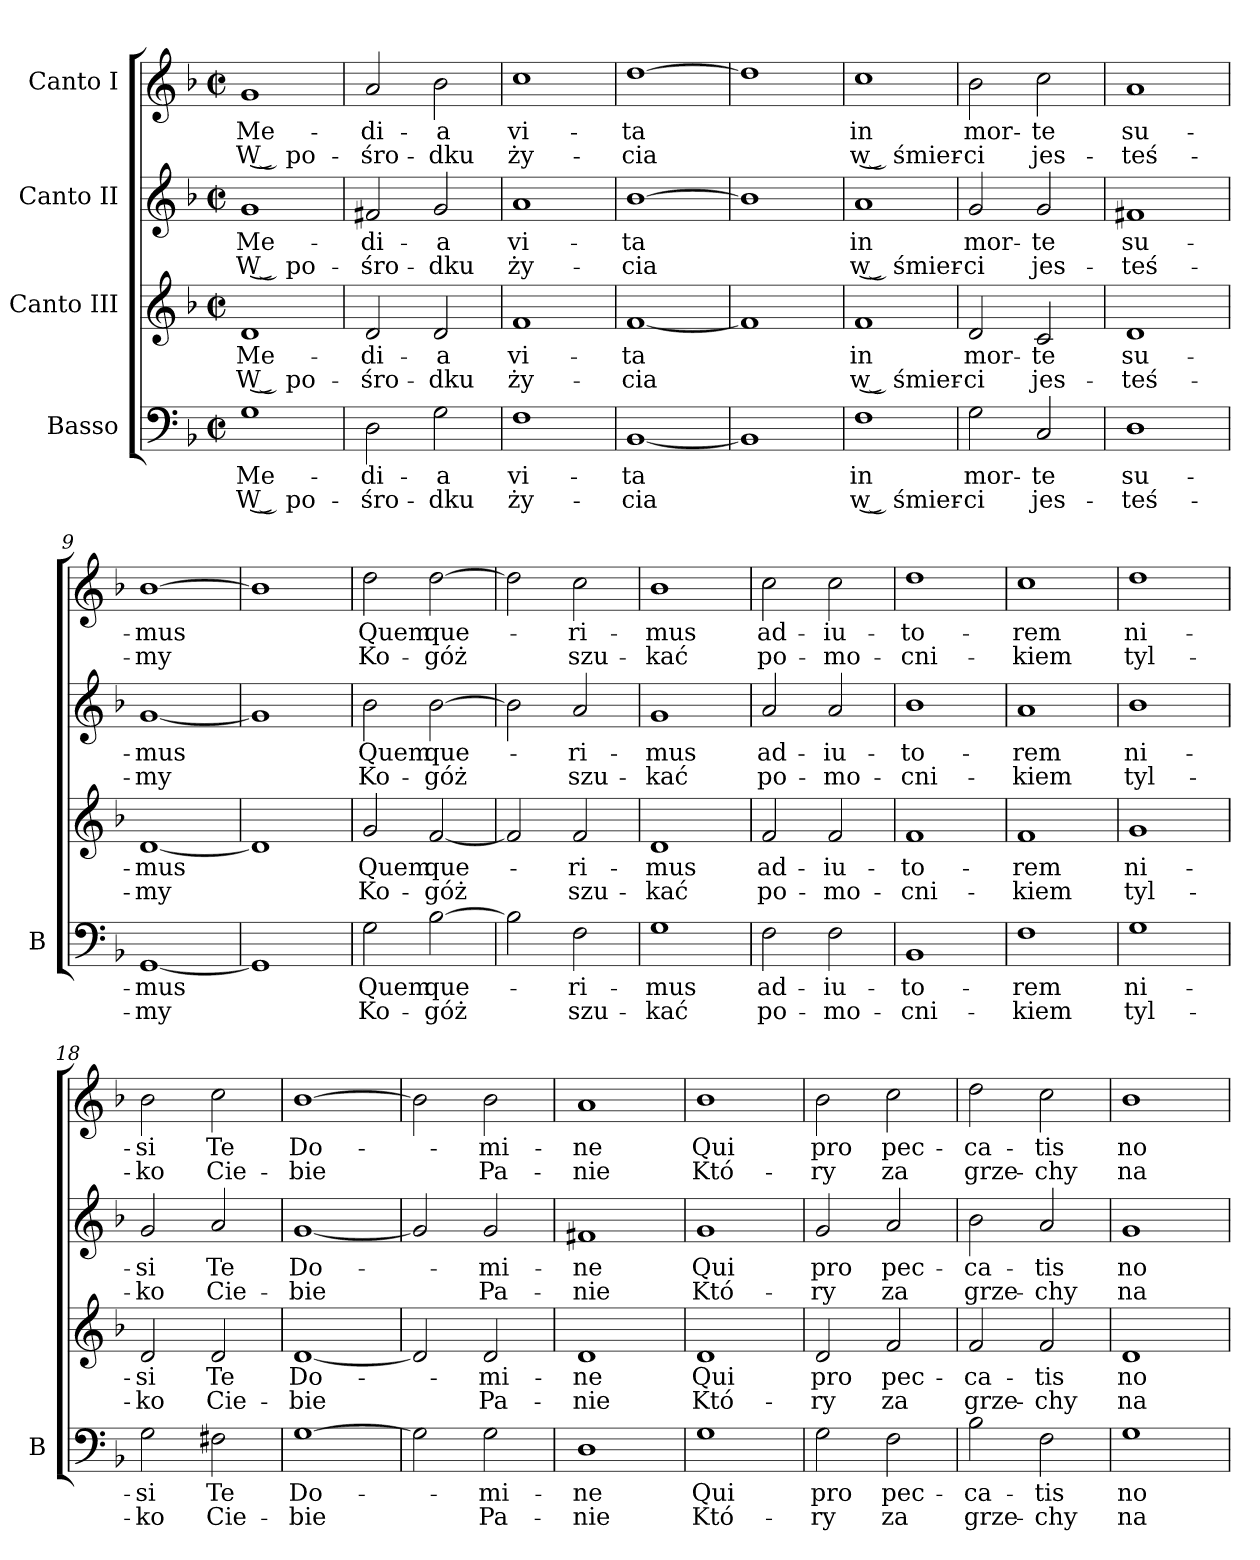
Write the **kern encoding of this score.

**kern	**text	**text	**kern	**text	**text	**kern	**text	**text	**kern	**text	**text
*part4	*part4	*part4	*part3	*part3	*part3	*part2	*part2	*part2	*part1	*part1	*part1
*staff4	*staff4	*staff4	*staff3	*staff3	*staff3	*staff2	*staff2	*staff2	*staff1	*staff1	*staff1
*I"Basso	*	*	*I"Canto III	*	*	*I"Canto II	*	*	*I"Canto I	*	*
*I'B	*	*	*	*	*	*	*	*	*	*	*
*clefF4	*	*	*clefG2	*	*	*clefG2	*	*	*clefG2	*	*
*k[b-]	*	*	*k[b-]	*	*	*k[b-]	*	*	*k[b-]	*	*
*M2/2	*	*	*M2/2	*	*	*M2/2	*	*	*M2/2	*	*
*met(c|)	*	*	*met(c|)	*	*	*met(c|)	*	*	*met(c|)	*	*
=1	=1	=1	=1	=1	=1	=1	=1	=1	=1	=1	=1
1G	Me-	W͜ po-	1d	Me-	W͜ po-	1g	Me-	W͜ po-	1g	Me-	W͜ po-
=2	=2	=2	=2	=2	=2	=2	=2	=2	=2	=2	=2
2D\	-di-	-śro-	2d/	-di-	-śro-	2f#X/	-di-	-śro-	2a/	-di-	-śro-
2G\	-a	-dku	2d/	-a	-dku	2g/	-a	-dku	2b-\	-a	-dku
=3	=3	=3	=3	=3	=3	=3	=3	=3	=3	=3	=3
1F	vi-	ży-	1f	vi-	ży-	1a	vi-	ży-	1cc	vi-	ży-
=4	=4	=4	=4	=4	=4	=4	=4	=4	=4	=4	=4
[1BB-	-ta	-cia	[1f	-ta	-cia	[1b-	-ta	-cia	[1dd	-ta	-cia
=5	=5	=5	=5	=5	=5	=5	=5	=5	=5	=5	=5
1BB-]	.	.	1f]	.	.	1b-]	.	.	1dd]	.	.
=6	=6	=6	=6	=6	=6	=6	=6	=6	=6	=6	=6
1F	in	w͜ śmier-	1f	in	w͜ śmier-	1a	in	w͜ śmier-	1cc	in	w͜ śmier-
=7	=7	=7	=7	=7	=7	=7	=7	=7	=7	=7	=7
2G\	mor-	-ci	2d/	mor-	-ci	2g/	mor-	-ci	2b-\	mor-	-ci
2C/	-te	jes-	2c/	-te	jes-	2g/	-te	jes-	2cc\	-te	jes-
=8	=8	=8	=8	=8	=8	=8	=8	=8	=8	=8	=8
1D	su-	-teś-	1d	su-	-teś-	1f#X	su-	-teś-	1a	su-	-teś-
=9	=9	=9	=9	=9	=9	=9	=9	=9	=9	=9	=9
[1GG	-mus	-my	[1d	-mus	-my	[1g	-mus	-my	[1b-	-mus	-my
=10	=10	=10	=10	=10	=10	=10	=10	=10	=10	=10	=10
1GG]	.	.	1d]	.	.	1g]	.	.	1b-]	.	.
=11	=11	=11	=11	=11	=11	=11	=11	=11	=11	=11	=11
2G\	Quem	Ko-	2g/	Quem	Ko-	2b-\	Quem	Ko-	2dd\	Quem	Ko-
[2B-\	que-	-góż	[2f/	que-	-góż	[2b-\	que-	-góż	[2dd\	que-	-góż
=12	=12	=12	=12	=12	=12	=12	=12	=12	=12	=12	=12
2B-\]	.	.	2f/]	.	.	2b-\]	.	.	2dd\]	.	.
2F\	-ri-	szu-	2f/	-ri-	szu-	2a/	-ri-	szu-	2cc\	-ri-	szu-
=13	=13	=13	=13	=13	=13	=13	=13	=13	=13	=13	=13
1G	-mus	-kać	1d	-mus	-kać	1g	-mus	-kać	1b-	-mus	-kać
=14	=14	=14	=14	=14	=14	=14	=14	=14	=14	=14	=14
2F\	ad-	po-	2f/	ad-	po-	2a/	ad-	po-	2cc\	ad-	po-
2F\	-iu-	-mo-	2f/	-iu-	-mo-	2a/	-iu-	-mo-	2cc\	-iu-	-mo-
=15	=15	=15	=15	=15	=15	=15	=15	=15	=15	=15	=15
1BB-	-to-	-cni-	1f	-to-	-cni-	1b-	-to-	-cni-	1dd	-to-	-cni-
=16	=16	=16	=16	=16	=16	=16	=16	=16	=16	=16	=16
1F	-rem	-kiem	1f	-rem	-kiem	1a	-rem	-kiem	1cc	-rem	-kiem
=17	=17	=17	=17	=17	=17	=17	=17	=17	=17	=17	=17
1G	ni-	tyl-	1g	ni-	tyl-	1b-	ni-	tyl-	1dd	ni-	tyl-
=18	=18	=18	=18	=18	=18	=18	=18	=18	=18	=18	=18
2G\	-si	-ko	2d/	-si	-ko	2g/	-si	-ko	2b-\	-si	-ko
2F#X\	Te	Cie-	2d/	Te	Cie-	2a/	Te	Cie-	2cc\	Te	Cie-
=19	=19	=19	=19	=19	=19	=19	=19	=19	=19	=19	=19
[1G	Do-	-bie	[1d	Do-	-bie	[1g	Do-	-bie	[1b-	Do-	-bie
=20	=20	=20	=20	=20	=20	=20	=20	=20	=20	=20	=20
2G\]	.	.	2d/]	.	.	2g/]	.	.	2b-\]	.	.
2G\	-mi-	Pa-	2d/	-mi-	Pa-	2g/	-mi-	Pa-	2b-\	-mi-	Pa-
=21	=21	=21	=21	=21	=21	=21	=21	=21	=21	=21	=21
1D	-ne	-nie	1d	-ne	-nie	1f#X	-ne	-nie	1a	-ne	-nie
=22	=22	=22	=22	=22	=22	=22	=22	=22	=22	=22	=22
1G	Qui	Któ-	1d	Qui	Któ-	1g	Qui	Któ-	1b-	Qui	Któ-
=23	=23	=23	=23	=23	=23	=23	=23	=23	=23	=23	=23
2G\	pro	-ry	2d/	pro	-ry	2g/	pro	-ry	2b-\	pro	-ry
2F\	pec-	za	2f/	pec-	za	2a/	pec-	za	2cc\	pec-	za
=24	=24	=24	=24	=24	=24	=24	=24	=24	=24	=24	=24
2B-\	-ca-	grze-	2f/	-ca-	grze-	2b-\	-ca-	grze-	2dd\	-ca-	grze-
2F\	-tis	-chy	2f/	-tis	-chy	2a/	-tis	-chy	2cc\	-tis	-chy
=25	=25	=25	=25	=25	=25	=25	=25	=25	=25	=25	=25
1G	no-	na-	1d	no-	na-	1g	no-	na-	1b-	no-	na-
=	=	=	=	=	=	=	=	=	=	=	=
*-	*-	*-	*-	*-	*-	*-	*-	*-	*-	*-	*-
